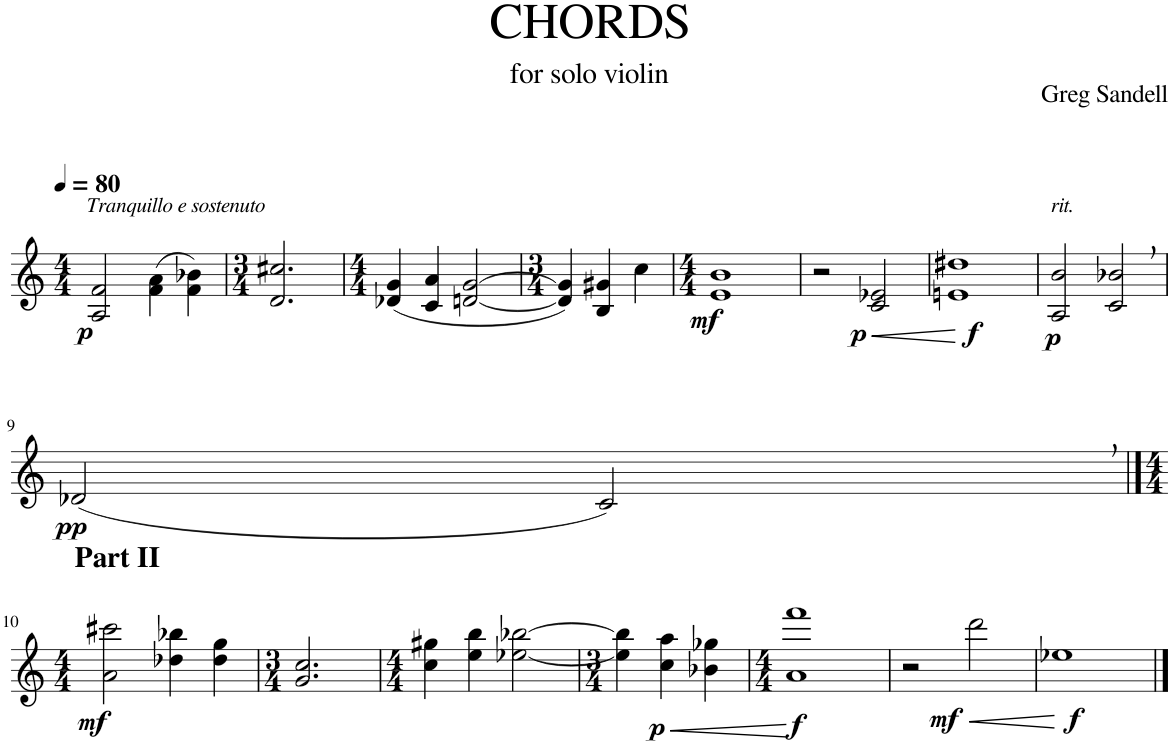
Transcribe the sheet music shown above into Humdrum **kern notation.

**kern	**dynam
*part1	*part1
*staff1	*staff1
*I"Violin	*
*I'Vln.	*
*clefG2	*
*k[]	*
*M4/4	*
*MM80	*
=1	=1
!LO:TX:a:i:t=Tranquillo e sostenuto	!
!	!LO:DY:b
2A/ 2f/	p
(4f\ 4a\	.
4f\ 4b-X\)	.
=2	=2
*M3/4	*
2.d/ 2.cc#X/	.
=3	=3
*M4/4	*
(4d-X/ 4g/	.
4c/ 4a/	.
[2dn/ [2g/	.
=4	=4
*M3/4	*
4d/] 4g/])	.
4B/ 4g#X/	.
4cc\	.
=5	=5
*M4/4	*
!	!LO:DY:b
1e 1b	mf
=6	=6
2r	.
!	!LO:HP:b
!	!LO:DY:n=1:b
2c/ 2e-X/	< p
.	[
=7	=7
!	!LO:DY:b
1en 1dd#X	f
=8	=8
!LO:TX:a:i:t=rit.	!
!	!LO:DY:b
2A/ 2b/	p
2c/, 2b-X/,	.
!!LO:LB:g=z
=9	=9
!	!LO:DY:b
(2d-X/	pp
2c,/)	.
!!LO:LB:g=z
==10	==10
*M4/4	*
!LO:TX:a:B:t=Part II	!
!	!LO:DY:b
2a\ 2ccc#X\	mf
4dd-X\ 4bb-X\	.
4dd-\ 4gg\	.
=11	=11
*M3/4	*
2.g/ 2.cc/	.
=12	=12
*M4/4	*
4cc\ 4gg#X\	.
4ee\ 4bb\	.
[2ee-X\ [2bb-X\	.
=13	=13
*M3/4	*
4ee-\] 4bb-\]	.
!	!LO:HP:b
!	!LO:DY:n=1:b
4cc\ 4aa\	< p
4b-X\ 4gg-X\	[
=14	=14
*M4/4	*
!	!LO:DY:b
1a 1fff	f
=15	=15
2r	.
!	!LO:HP:b
!	!LO:DY:n=1:b
2ddd\	< mf
.	[
=16	=16
!	!LO:DY:b
1ee-X	f
==	==
*-	*-
